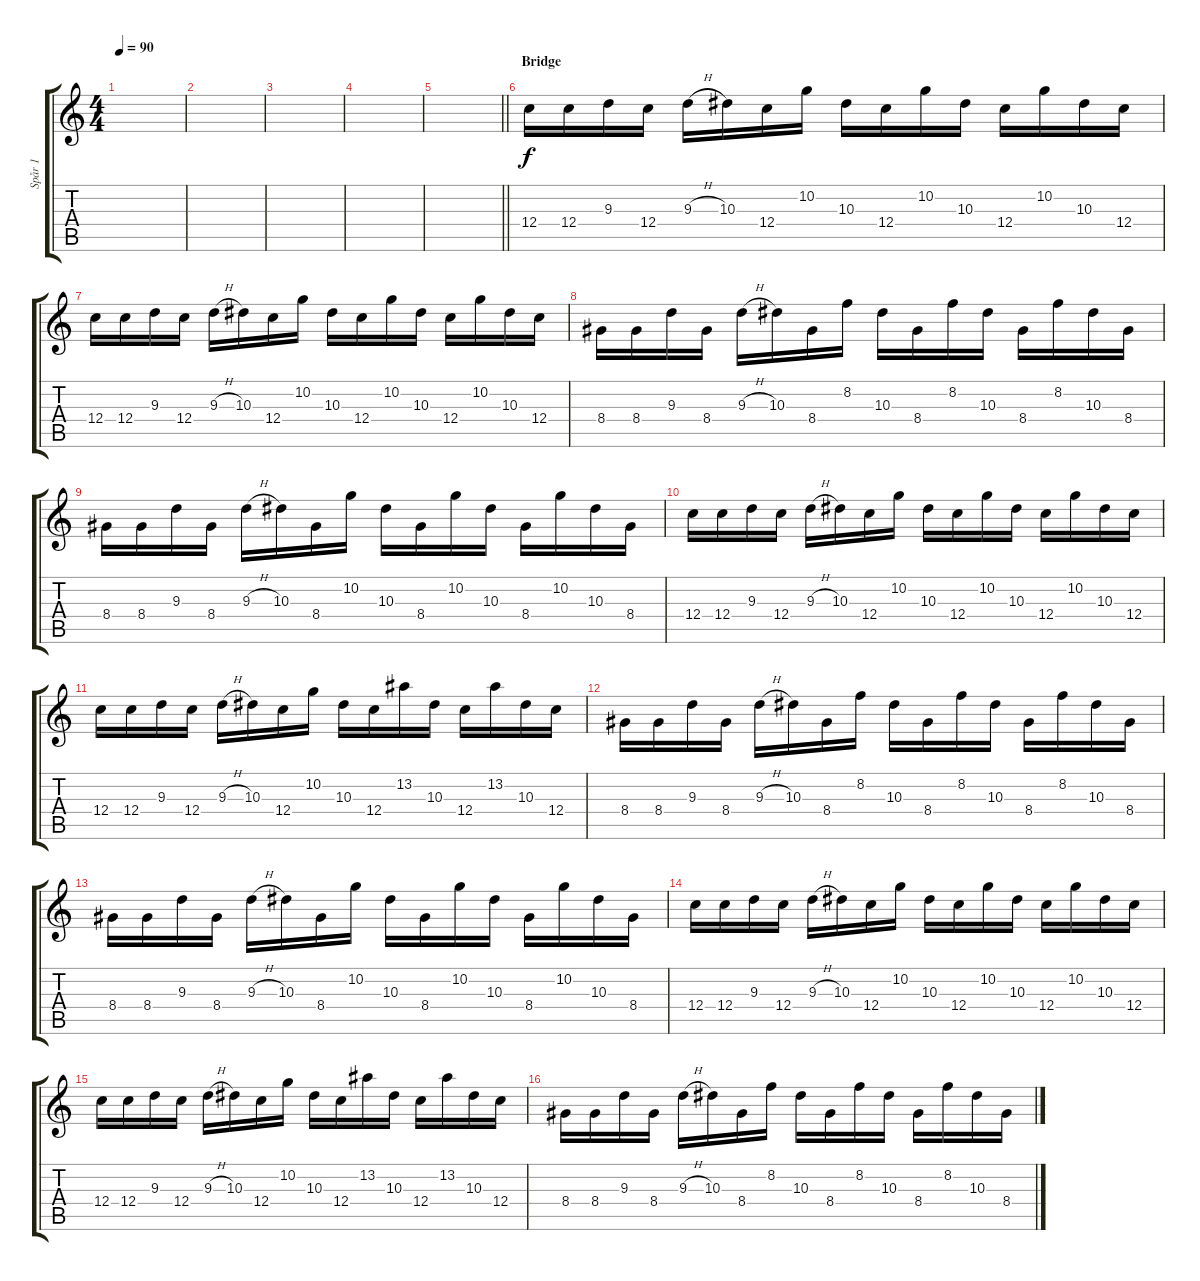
\track ("Spår 1" "Spår 1") {instrument electricguitarclean}
\staff {score tabs}
\tuning (D4 A3 F3 C3 G2 C2) {hide}
\ts (4 4)
\tempo 90
\clef g2
\ks c
|
|
|
|
\barLineRight lightlight
|
\section ("" "Bridge")
12.4.16 12.4.16 9.3.16 12.4.16 9.3{h}.16 10.3.16 12.4.16 10.2.16 10.3.16 12.4.16 10.2.16 10.3.16 12.4.16 10.2.16 10.3.16 12.4.16 |
12.4.16 12.4.16 9.3.16 12.4.16 9.3{h}.16 10.3.16 12.4.16 10.2.16 10.3.16 12.4.16 10.2.16 10.3.16 12.4.16 10.2.16 10.3.16 12.4.16 |
8.4.16 8.4.16 9.3.16 8.4.16 9.3{h}.16 10.3.16 8.4.16 8.2.16 10.3.16 8.4.16 8.2.16 10.3.16 8.4.16 8.2.16 10.3.16 8.4.16 |
8.4.16 8.4.16 9.3.16 8.4.16 9.3{h}.16 10.3.16 8.4.16 10.2.16 10.3.16 8.4.16 10.2.16 10.3.16 8.4.16 10.2.16 10.3.16 8.4.16 |
12.4.16 12.4.16 9.3.16 12.4.16 9.3{h}.16 10.3.16 12.4.16 10.2.16 10.3.16 12.4.16 10.2.16 10.3.16 12.4.16 10.2.16 10.3.16 12.4.16 |
12.4.16 12.4.16 9.3.16 12.4.16 9.3{h}.16 10.3.16 12.4.16 10.2.16 10.3.16 12.4.16 13.2.16 10.3.16 12.4.16 13.2.16 10.3.16 12.4.16 |
8.4.16 8.4.16 9.3.16 8.4.16 9.3{h}.16 10.3.16 8.4.16 8.2.16 10.3.16 8.4.16 8.2.16 10.3.16 8.4.16 8.2.16 10.3.16 8.4.16 |
8.4.16 8.4.16 9.3.16 8.4.16 9.3{h}.16 10.3.16 8.4.16 10.2.16 10.3.16 8.4.16 10.2.16 10.3.16 8.4.16 10.2.16 10.3.16 8.4.16 |
12.4.16 12.4.16 9.3.16 12.4.16 9.3{h}.16 10.3.16 12.4.16 10.2.16 10.3.16 12.4.16 10.2.16 10.3.16 12.4.16 10.2.16 10.3.16 12.4.16 |
12.4.16 12.4.16 9.3.16 12.4.16 9.3{h}.16 10.3.16 12.4.16 10.2.16 10.3.16 12.4.16 13.2.16 10.3.16 12.4.16 13.2.16 10.3.16 12.4.16 |
8.4.16 8.4.16 9.3.16 8.4.16 9.3{h}.16 10.3.16 8.4.16 8.2.16 10.3.16 8.4.16 8.2.16 10.3.16 8.4.16 8.2.16 10.3.16 8.4.16
